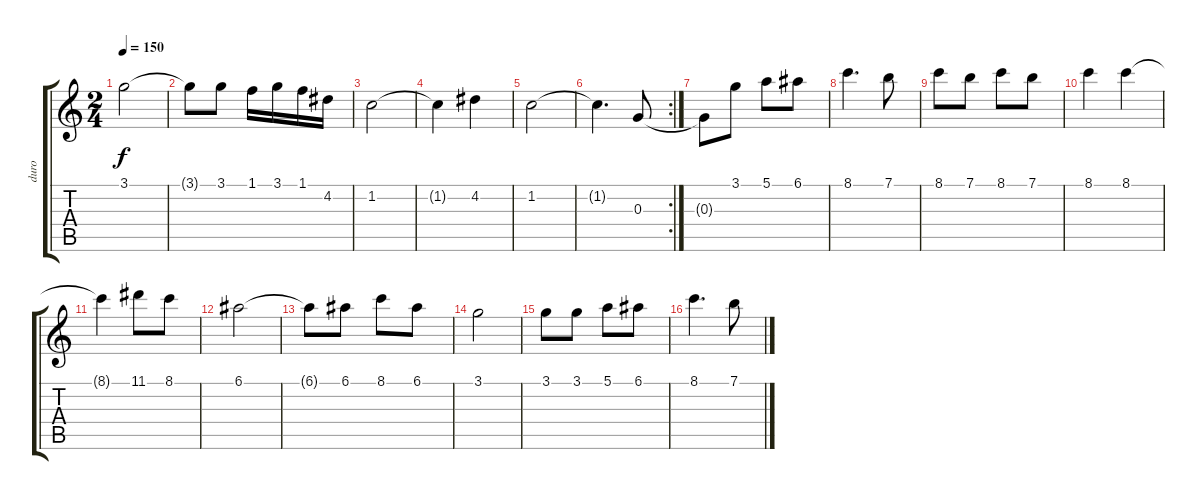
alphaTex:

\track ("duro" "duro") {instrument overdrivenguitar}
\staff {score tabs}
\tuning (E4 B3 G3 D3 A2 D2) {hide}
\ts (2 4)
\tempo 150
\clef g2
\ks c
3.1.2{dy f} |
3.1{t}.8 3.1.8 1.1.16 3.1.16 1.1.16 4.2.16 |
1.2.2 |
1.2{t}.4 4.2.4 |
1.2.2 |
\rc 2
1.2{t}.4{d} 0.3.8 |
0.3{t}.8 3.1.8 5.1.8 6.1.8 |
8.1.4{d} 7.1.8 |
8.1.8 7.1.8 8.1.8 7.1.8 |
8.1.4 8.1.4 |
8.1{t}.4 11.1.8 8.1.8 |
6.1.2 |
6.1{t}.8 6.1.8 8.1.8 6.1.8 |
3.1.2 |
3.1.8 3.1.8 5.1.8 6.1.8 |
8.1.4{d} 7.1.8
